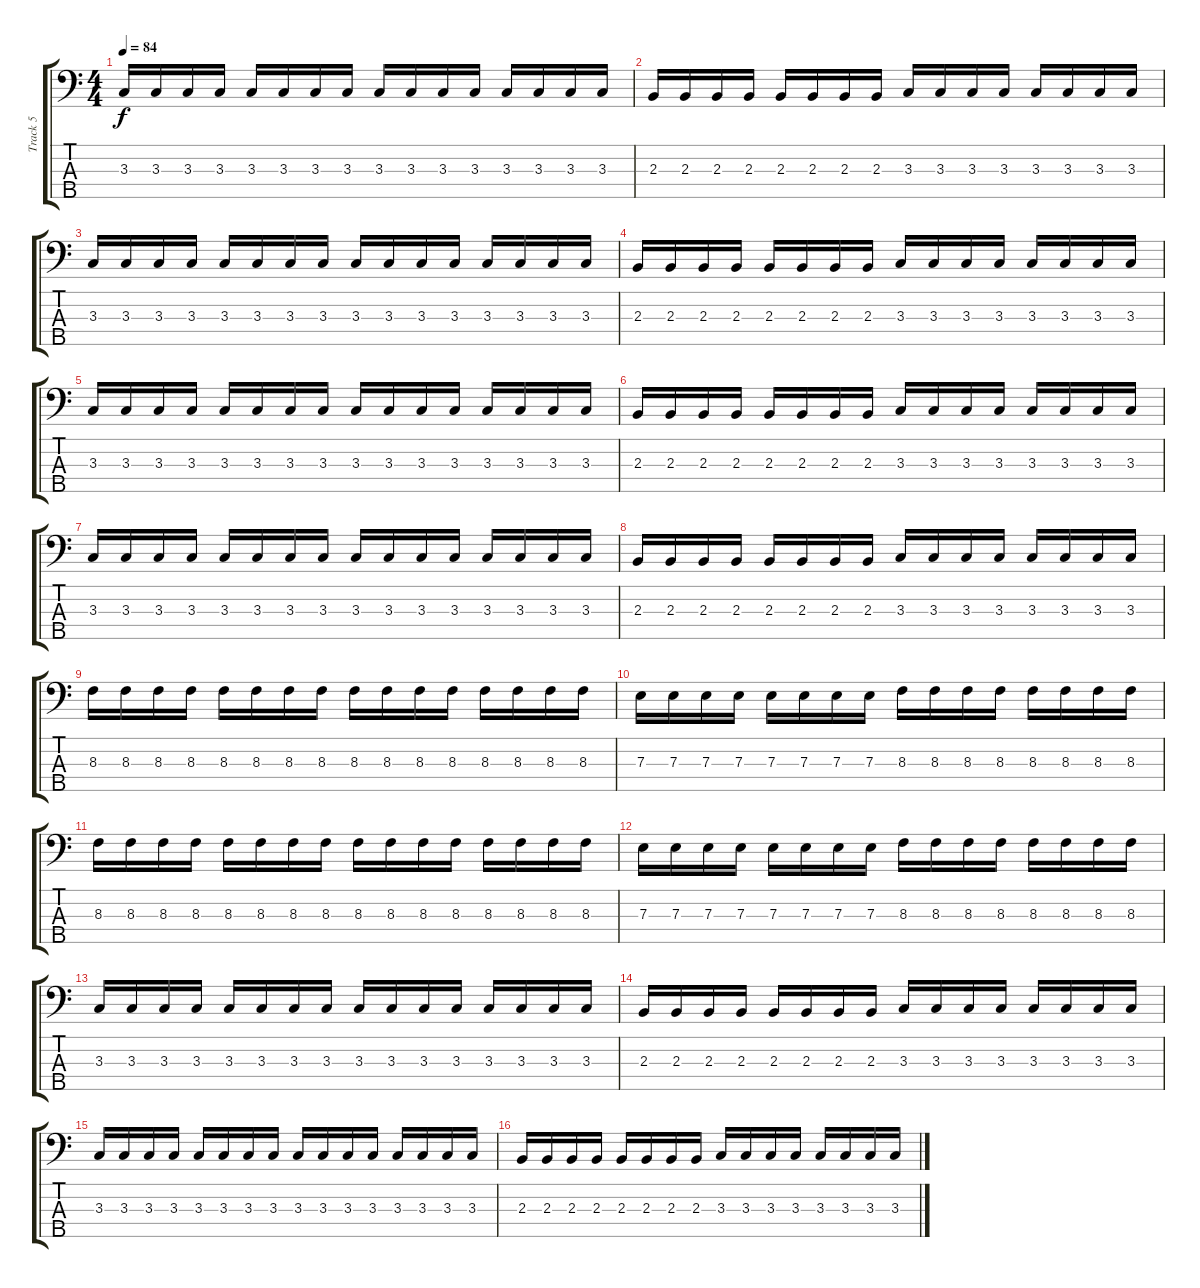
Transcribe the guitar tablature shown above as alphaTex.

\track ("Track 5" "Track 5") {instrument electricbassfinger}
\staff {score tabs}
\tuning (G2 D2 A1 E1 B0) {hide}
\ts (4 4)
\tempo 84
\clef f4
\ks c
3.3.16{dy f} 3.3.16 3.3.16 3.3.16 3.3.16 3.3.16 3.3.16 3.3.16 3.3.16 3.3.16 3.3.16 3.3.16 3.3.16 3.3.16 3.3.16 3.3.16 |
2.3.16 2.3.16 2.3.16 2.3.16 2.3.16 2.3.16 2.3.16 2.3.16 3.3.16 3.3.16 3.3.16 3.3.16 3.3.16 3.3.16 3.3.16 3.3.16 |
3.3.16 3.3.16 3.3.16 3.3.16 3.3.16 3.3.16 3.3.16 3.3.16 3.3.16 3.3.16 3.3.16 3.3.16 3.3.16 3.3.16 3.3.16 3.3.16 |
2.3.16 2.3.16 2.3.16 2.3.16 2.3.16 2.3.16 2.3.16 2.3.16 3.3.16 3.3.16 3.3.16 3.3.16 3.3.16 3.3.16 3.3.16 3.3.16 |
3.3.16 3.3.16 3.3.16 3.3.16 3.3.16 3.3.16 3.3.16 3.3.16 3.3.16 3.3.16 3.3.16 3.3.16 3.3.16 3.3.16 3.3.16 3.3.16 |
2.3.16 2.3.16 2.3.16 2.3.16 2.3.16 2.3.16 2.3.16 2.3.16 3.3.16 3.3.16 3.3.16 3.3.16 3.3.16 3.3.16 3.3.16 3.3.16 |
3.3.16 3.3.16 3.3.16 3.3.16 3.3.16 3.3.16 3.3.16 3.3.16 3.3.16 3.3.16 3.3.16 3.3.16 3.3.16 3.3.16 3.3.16 3.3.16 |
2.3.16 2.3.16 2.3.16 2.3.16 2.3.16 2.3.16 2.3.16 2.3.16 3.3.16 3.3.16 3.3.16 3.3.16 3.3.16 3.3.16 3.3.16 3.3.16 |
8.3.16 8.3.16 8.3.16 8.3.16 8.3.16 8.3.16 8.3.16 8.3.16 8.3.16 8.3.16 8.3.16 8.3.16 8.3.16 8.3.16 8.3.16 8.3.16 |
7.3.16 7.3.16 7.3.16 7.3.16 7.3.16 7.3.16 7.3.16 7.3.16 8.3.16 8.3.16 8.3.16 8.3.16 8.3.16 8.3.16 8.3.16 8.3.16 |
8.3.16 8.3.16 8.3.16 8.3.16 8.3.16 8.3.16 8.3.16 8.3.16 8.3.16 8.3.16 8.3.16 8.3.16 8.3.16 8.3.16 8.3.16 8.3.16 |
7.3.16 7.3.16 7.3.16 7.3.16 7.3.16 7.3.16 7.3.16 7.3.16 8.3.16 8.3.16 8.3.16 8.3.16 8.3.16 8.3.16 8.3.16 8.3.16 |
3.3.16 3.3.16 3.3.16 3.3.16 3.3.16 3.3.16 3.3.16 3.3.16 3.3.16 3.3.16 3.3.16 3.3.16 3.3.16 3.3.16 3.3.16 3.3.16 |
2.3.16 2.3.16 2.3.16 2.3.16 2.3.16 2.3.16 2.3.16 2.3.16 3.3.16 3.3.16 3.3.16 3.3.16 3.3.16 3.3.16 3.3.16 3.3.16 |
3.3.16 3.3.16 3.3.16 3.3.16 3.3.16 3.3.16 3.3.16 3.3.16 3.3.16 3.3.16 3.3.16 3.3.16 3.3.16 3.3.16 3.3.16 3.3.16 |
2.3.16 2.3.16 2.3.16 2.3.16 2.3.16 2.3.16 2.3.16 2.3.16 3.3.16 3.3.16 3.3.16 3.3.16 3.3.16 3.3.16 3.3.16 3.3.16
